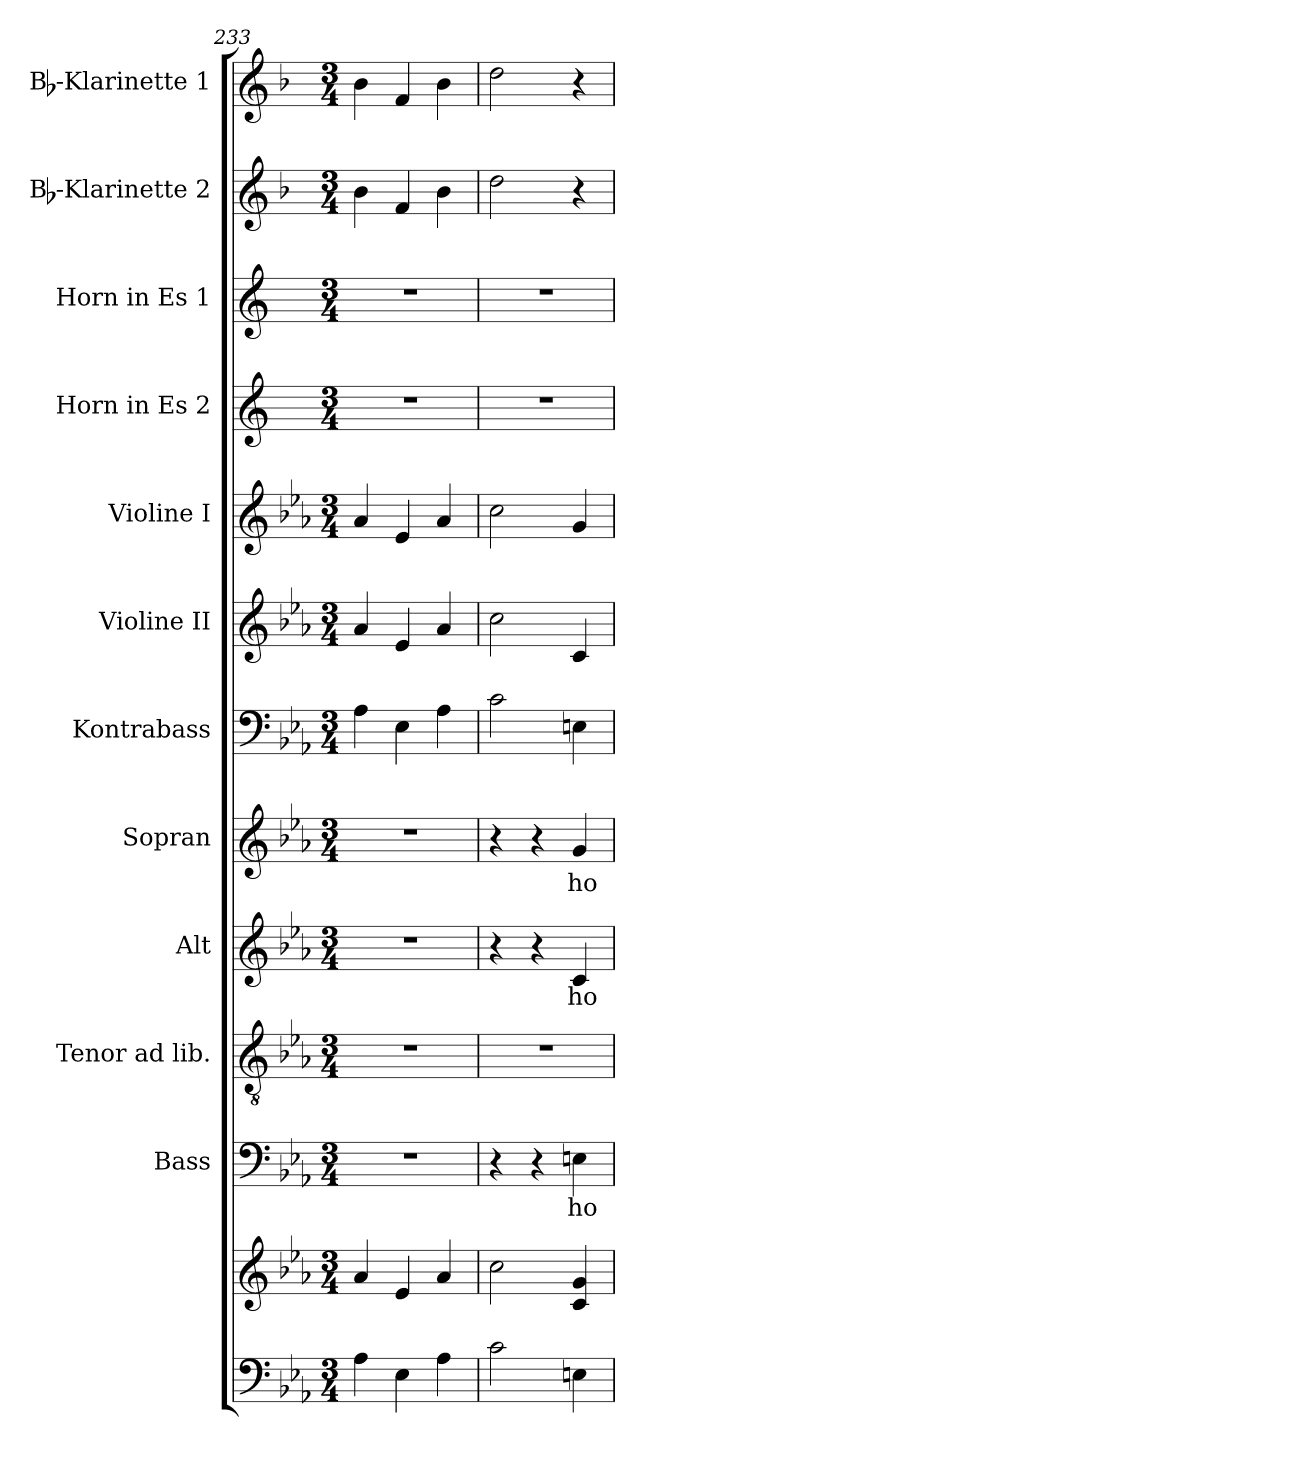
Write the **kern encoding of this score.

**kern	**kern	**kern	**text	**kern	**kern	**text	**kern	**text	**kern	**kern	**kern	**kern	**kern	**kern	**kern
*part12	*part12	*part11	*part11	*part10	*part9	*part9	*part8	*part8	*part7	*part6	*part5	*part4	*part3	*part2	*part1
*staff13	*staff12	*staff11	*staff11	*staff10	*staff9	*staff9	*staff8	*staff8	*staff7	*staff6	*staff5	*staff4	*staff3	*staff2	*staff1
*	*	*I"Bass	*	*I"Tenor ad lib.	*I"Alt	*	*I"Sopran	*	*I"Kontrabass	*I"Violine II	*I"Violine I	*I"Horn in Es 2	*I"Horn in Es 1	*I"Bb-Klarinette 2	*I"Bb-Klarinette 1
*	*	*I'B.	*	*I'T.	*I'A.	*	*I'S.	*	*I'Kb.	*I'Vl. II	*I'Vl. I	*	*	*I'Bb Kl. 2	*I'Bb Kl. 1
*clefF4	*clefG2	*clefF4	*	*clefGv2	*clefG2	*	*clefG2	*	*clefF4	*clefG2	*clefG2	*clefG2	*clefG2	*clefG2	*clefG2
*	*	*	*	*	*	*	*	*	*ITrd7c12	*	*	*ITrd5c9	*ITrd5c9	*ITrd1c2	*ITrd1c2
*k[b-e-a-]	*k[b-e-a-]	*k[b-e-a-]	*	*k[b-e-a-]	*k[b-e-a-]	*	*k[b-e-a-]	*	*k[b-e-a-]	*k[b-e-a-]	*k[b-e-a-]	*k[b-e-a-]	*k[b-e-a-]	*k[b-e-a-]	*k[b-e-a-]
*E-:	*E-:	*E-:	*	*E-:	*E-:	*	*E-:	*	*E-:	*E-:	*E-:	*E-:	*E-:	*E-:	*E-:
*M3/4	*M3/4	*M3/4	*	*M3/4	*M3/4	*	*M3/4	*	*M3/4	*M3/4	*M3/4	*M3/4	*M3/4	*M3/4	*M3/4
=233	=233	=233	=233	=233	=233	=233	=233	=233	=233	=233	=233	=233	=233	=233	=233
4A-\	4a-/	2.r	.	2.r	2.r	.	2.r	.	4AA-\	4a-/	4a-/	2.r	2.r	4a-\	4a-\
4E-\	4e-/	.	.	.	.	.	.	.	4EE-\	4e-/	4e-/	.	.	4e-/	4e-/
4A-\	4a-/	.	.	.	.	.	.	.	4AA-\	4a-/	4a-/	.	.	4a-\	4a-\
=234	=234	=234	=234	=234	=234	=234	=234	=234	=234	=234	=234	=234	=234	=234	=234
2c\	2cc\	4r	.	2.r	4r	.	4r	.	2C\	2cc\	2cc\	2.r	2.r	2cc\	2cc\
.	.	4r	.	.	4r	.	4r	.	.	.	.	.	.	.	.
!	!	!	!LO:LY:b	!	!	!LO:LY:b	!	!LO:LY:b	!	!	!	!	!	!	!
4En\	4c/ 4g/	4En\	ho-	.	4c/	ho-	4g/	ho-	4EEn\	4c/	4g/	.	.	4r	4r
=	=	=	=	=	=	=	=	=	=	=	=	=	=	=	=
*-	*-	*-	*-	*-	*-	*-	*-	*-	*-	*-	*-	*-	*-	*-	*-
